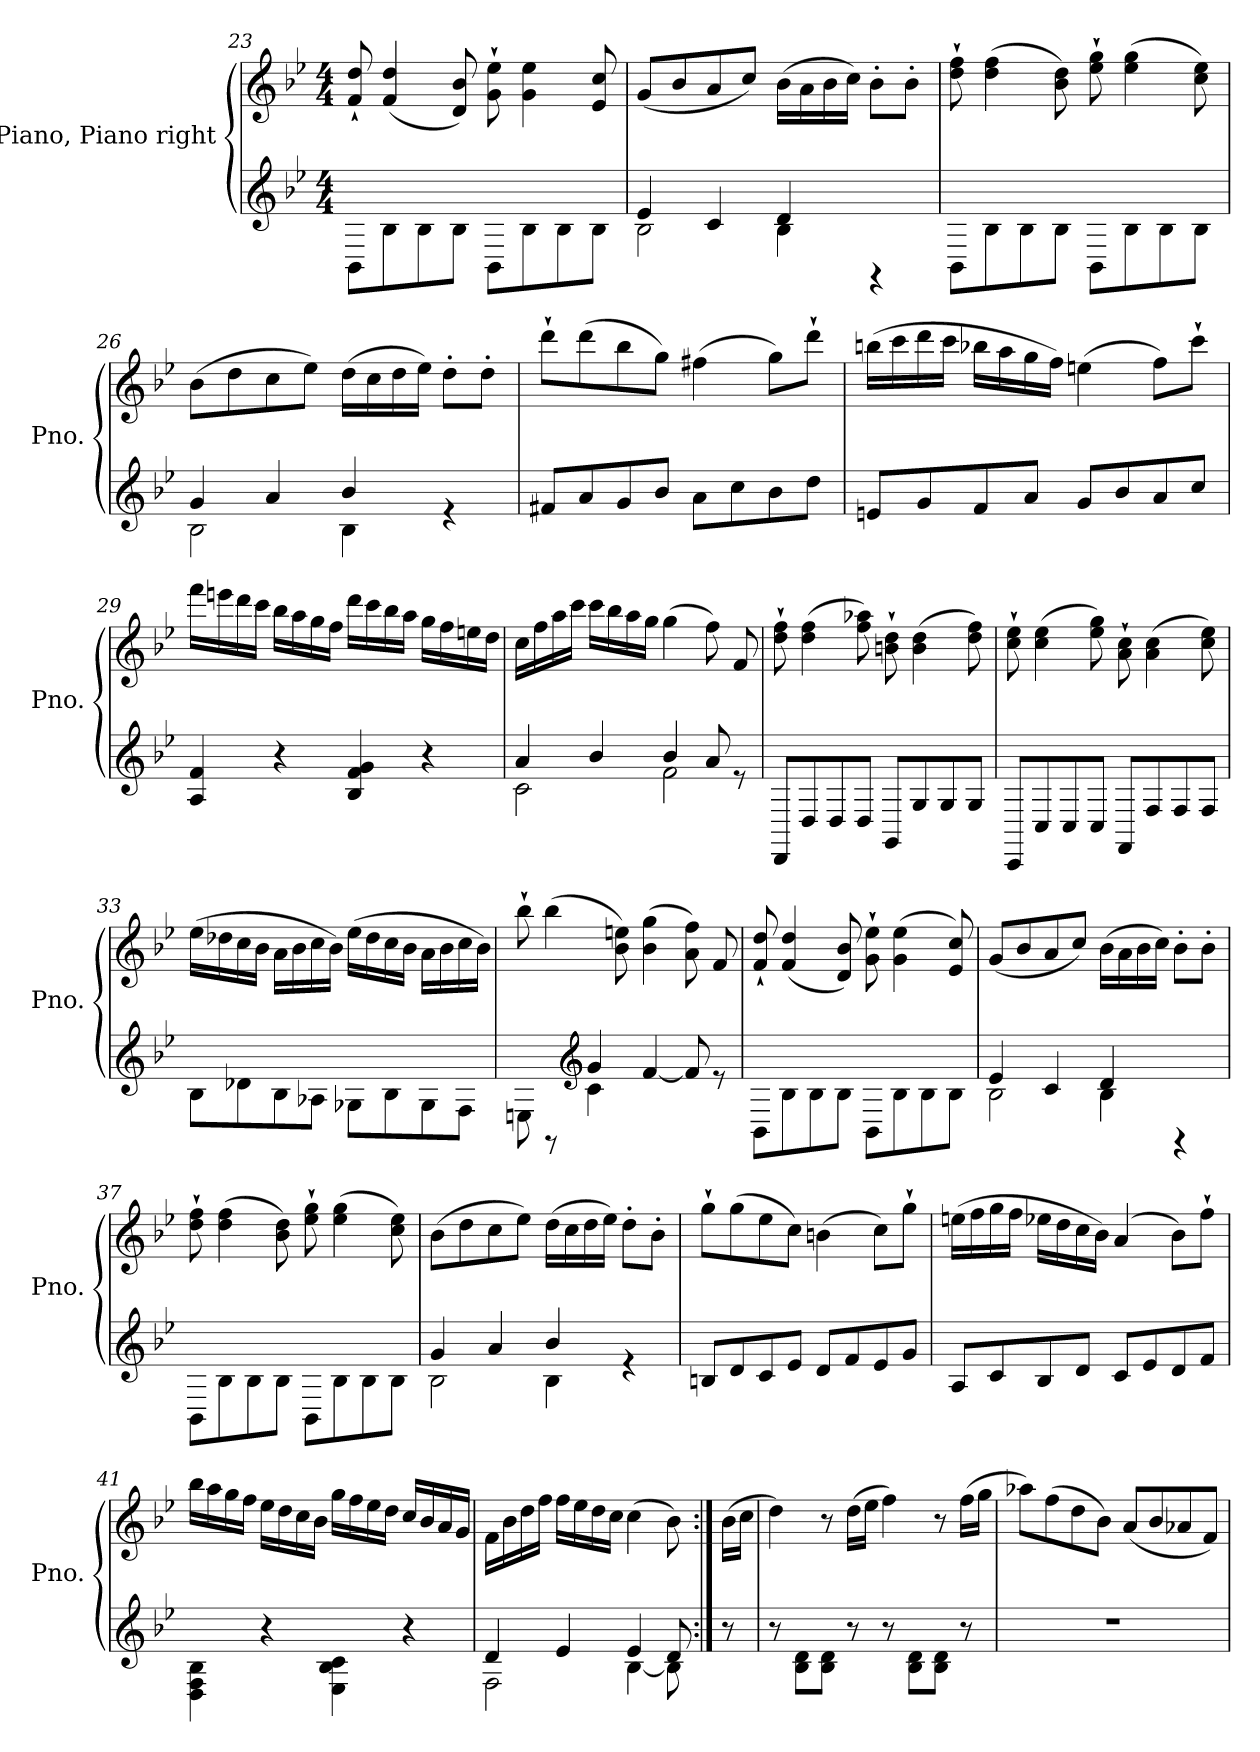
**kern	**kern
*part1	*part1
*staff2	*staff1
*I"Piano, Piano right	*
*I'Pno.	*
*clefG2	*clefG2
*k[b-e-]	*k[b-e-]
*M4/4	*M4/4
=23	=23
8BB-\L	8f/` 8dd/`
8B-\	(<4f/ 4dd/
8B-\	.
8B-\J	8d/ 8b-/)
8BB-\L	8g\` 8ee-\`
8B-\	4g\ 4ee-\
8B-\	.
8B-\J	8e-/ 8cc/
=24	=24
*^	*
4e-/	2B-\	(<8g/L
.	.	8b-/
4c/	.	8a/
.	.	8cc/J)
4d/	4B-\	(>16b-\LL
.	.	16a\
.	.	16b-\
.	.	16cc\JJ)
4rGG	4ryy	8b-'\L
.	.	8b-'\J
*v	*v	*
=25	=25
8BB-\L	8dd\` 8ff\`
8B-\	(>4dd\ 4ff\
8B-\	.
8B-\J	8b-\ 8dd\)
8BB-\L	8ee-\` 8gg\`
8B-\	(>4ee-\ 4gg\
8B-\	.
8B-\J	8cc\ 8ee-\)
=26	=26
*^	*
4g/	2B-\	(>8b-\L
.	.	8dd\
4a/	.	8cc\
.	.	8ee-\J)
4b-/	4B-\	(>16dd\LL
.	.	16cc\
.	.	16dd\
.	.	16ee-\JJ)
4re	4ryy	8dd'\L
.	.	8dd'\J
*v	*v	*
=27	=27
8f#X/L	8ddd`\L
8a/	(>8ddd\
8g/	8bb-\
8b-/J	8gg\J)
8a\L	(>4ff#X\
8cc\	.
8b-\	8gg\L)
8dd\J	8ddd`\J
=28	=28
8en/L	(>16bbn\LL
.	16ccc\
8g/	16ddd\
.	16ccc\JJ
8f/	16bb-X\LL
.	16aa\
8a/J	16gg\
.	16ff\JJ)
8g/L	(>4een\
8b-/	.
8a/	8ff\L)
8cc/J	8ccc`\J
=29	=29
4A/ 4f/	16fff\LL
.	16eeen\
.	16ddd\
.	16ccc\JJ
4r	16bb-\LL
.	16aa\
.	16gg\
.	16ff\JJ
4B-/ 4f/ 4g/	16ddd\LL
.	16ccc\
.	16bb-\
.	16aa\JJ
4r	16gg\LL
.	16ff\
.	16een\
.	16dd\JJ
=30	=30
*^	*
4a/	2c\	16cc\LL
.	.	16ff\
.	.	16aa\
.	.	16ccc\JJ
4b-/	.	16ccc\LL
.	.	16bb-\
.	.	16aa\
.	.	16gg\JJ
4b-/	2f\	(>4gg\
8a/	.	8ff\)
8re	.	8f/
*v	*v	*
=31	=31
8DD/L	8dd\` 8ff\`
8D/	(>4dd\ 4ff\
8D/	.
8D/J	8ff\ 8aa-X\)
8GG/L	8bn\` 8dd\`
8G/	(>4b\ 4dd\
8G/	.
8G/J	8dd\ 8ff\)
=32	=32
8CC/L	8cc\` 8ee-\`
8C/	(>4cc\ 4ee-\
8C/	.
8C/J	8ee-\ 8gg\)
8FF/L	8a\` 8cc\`
8F/	(>4a\ 4cc\
8F/	.
8F/J	8cc\ 8ee-\)
=33	=33
8B-\L	(>16ee-\LL
.	16dd-X\
8d-X\	16cc\
.	16b-\JJ
8B-\	16a\LL
.	16b-\
8A-X\J	16cc\
.	16b-\JJ)
8G-X\L	(>16ee-\LL
.	16dd-\
8B-\	16cc\
.	16b-\JJ
8G-\	16a\LL
.	16b-\
8F\J	16cc\
.	16b-\JJ)
=34	=34
*^	*
8En\	4ryy	8bb-`\
8rGG	.	(>4bb-\
*clefG2	*	*
4g/	4c!\	.
.	.	8b-\ 8een\)
[4f/	2ryy	(>4b-\ 4gg\
8f/]	.	8a\ 8ff\)
8re	.	8f/
*v	*v	*
=35	=35
8BB-\L	8f/` 8dd/`
8B-\	(<4f/ 4dd/
8B-\	.
8B-\J	8d/ 8b-/)
8BB-\L	8g\` 8ee-\`
8B-\	(>4g\ 4ee-\
8B-\	.
8B-\J	8e-/ 8cc/)
=36	=36
*^	*
4e-/	2B-\	(<8g/L
.	.	8b-/
4c/	.	8a/
.	.	8cc/J)
4d/	4B-\	(>16b-\LL
.	.	16a\
.	.	16b-\
.	.	16cc\JJ)
4rGG	4ryy	8b-'\L
.	.	8b-'\J
*v	*v	*
=37	=37
8BB-\L	8dd\` 8ff\`
8B-\	(>4dd\ 4ff\
8B-\	.
8B-\J	8b-\ 8dd\)
8BB-\L	8ee-\` 8gg\`
8B-\	(>4ee-\ 4gg\
8B-\	.
8B-\J	8cc\ 8ee-\)
=38	=38
*^	*
4g/	2B-\	(>8b-\L
.	.	8dd\
4a/	.	8cc\
.	.	8ee-\J)
4b-/	4B-\	(>16dd\LL
.	.	16cc\
.	.	16dd\
.	.	16ee-\JJ)
4re	4ryy	8dd'\L
.	.	8b-'\J
*v	*v	*
=39	=39
8Bn/L	8gg`\L
8d/	(>8gg\
8c/	8ee-\
8e-/J	8cc\J)
8d/L	(>4bn\
8f/	.
8e-/	8cc\L)
8g/J	8gg`\J
=40	=40
8A/L	(>16een\LL
.	16ff\
8c/	16gg\
.	16ff\JJ
8B-/	16ee-X\LL
.	16dd\
8d/J	16cc\
.	16b-\JJ)
8c/L	(>4a/
8e-/	.
8d/	8b-\L)
8f/J	8ff`\J
=41	=41
4D\ 4F\ 4B-\	16bb-\LL
.	16aa\
.	16gg\
.	16ff\JJ
4r	16ee-\LL
.	16dd\
.	16cc\
.	16b-\JJ
4E-\ 4B-\ 4c\	16gg\LL
.	16ff\
.	16ee-\
.	16dd\JJ
4r	16cc/LL
.	16b-/
.	16a/
.	16g/JJ
=42	=42
*^	*
4d/	2F\	16f\LL
.	.	16b-\
.	.	16dd\
.	.	16ff\JJ
4e-/	.	16ff\LL
.	.	16ee-\
.	.	16dd\
.	.	16cc\JJ
4e-/	[4B-\	(>4cc\
8d/	8B-\]	8b-\)
*v	*v	*
=42X1:|!	=42X1:|!
8r	(>16b-\LL
.	16cc\JJ
=43	=43
8r	4dd\)
8B-\ 8d\L	.
8B-\ 8d\J	8r
8r	(>16dd\LL
.	16ee-\JJ
8r	4ff\)
8B-\ 8d\L	.
8B-\ 8d\J	8r
8r	(>16ff\LL
.	16gg\JJ
=44	=44
1r	8aa-X\L)
.	(>8ff\
.	8dd\
.	8b-\J)
.	(<8a/L
.	8b-/
.	8a-X/
.	8f/J)
=	=
*-	*-
